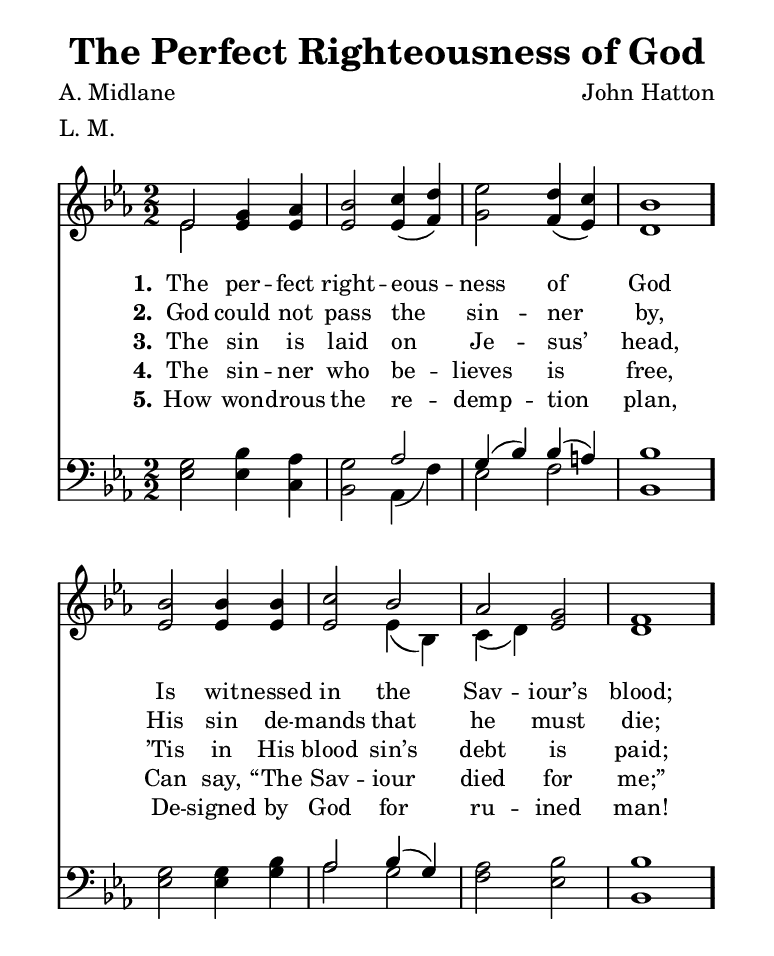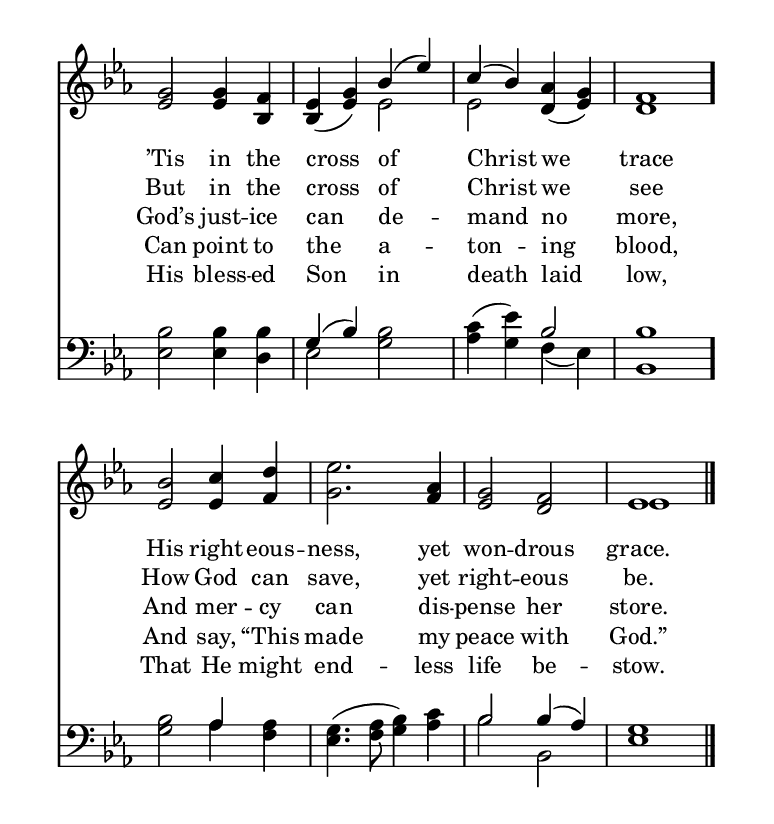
\include "common/global.ily"
\paper {
  \include "common/paper.ily"
  ragged-bottom = ##t
}

\header{
  hymnnumber = "264"
  title = "The Perfect Righteousness of God"
  tunename = "Duke Street"
  meter = "L. M."
  poet = "A. Midlane"
  composer = "John Hatton"
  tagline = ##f
}

global = {
  \include "common/overrides.ily"
  \override Staff.TimeSignature.style = #'numbered
  \time 2/2
  \override Score.MetronomeMark.transparent = ##t % hide all fermata changes too
  \tempo 4=120
  \key ees \major
  \autoBeamOff
}

notesSoprano = {
\global
\relative c' {

  ees2 g4 aes | bes2 c4( d) | ees2 d4( c) | bes1 |
  bes2 bes4 bes | c2 bes | aes g | f1 |
  g2 g4 f | ees( g) bes( ees) | c( bes) aes( g) | f1 |
  bes2 c4 d | ees2. aes,4 | g2 f | ees1 |

  \bar "|."

}
}

notesAlto = {
\global
\relative e' {

  ees2 ees4 ees | ees2 ees4( f) | g2 f4( ees) | d1 |
  ees2 ees4 ees | ees2 ees4( bes) | c( d) ees2 | d1 |
  ees2 ees4 bes | bes( ees) ees2 | ees2 d4( ees) | d1 |
  ees2 ees4 f | g2. f4 | ees2 d | ees1 |

}
}

notesTenor = {
\global
\relative a {

  g2 bes4 aes | g2 aes | g4( bes) bes( a) | bes1 |
  g2 g4 bes | aes2 bes4( g) | aes2 bes | bes1 |
  bes2 bes4 bes | g( bes) bes2 | c4( ees) bes2 | bes1 |
  bes2 aes4 aes | g4.( aes8 bes4) c | bes2 bes4( aes) | g1 |

}
}

notesBass = {
\global
\relative f {

  ees2 ees4 c | bes2 aes4( f') | ees2 f | bes,1 |
  ees2 ees4 g | aes2 g | f ees | bes1 |
  ees2 ees4 d | ees2 g | aes4( g) f( ees) | bes1 |
  g'2 aes4 f | ees4.( f8 g4) aes4 | bes2 bes, | ees1 |

}
}

wordsA = \lyricmode {
\set stanza = "1."

The per -- fect right -- eous -- ness of God \bar "."
Is wit -- nessed in the Sav -- iour’s blood; \bar "."
’Tis in the cross of Christ we trace \bar "."
His right -- eous -- ness, yet won -- drous grace. \bar "."

}

wordsB = \lyricmode {
\set stanza = "2."

God could not pass the sin -- ner by,
His sin de -- mands that he must die;
But in the cross of Christ we see
How God can save, yet right -- eous be.

}

wordsC = \lyricmode {
\set stanza = "3."

The sin is laid on Je -- sus’ head,
’Tis in His blood sin’s debt is paid;
God’s just -- ice can de -- mand no more,
And mer -- cy can dis -- pense her store.

}

wordsD = \lyricmode {
\set stanza = "4."

The sin -- ner who be -- lieves is free,
Can say, “The Sav -- iour died for me;”
Can point to the a -- ton -- ing blood,
And say, “This made my peace with God.”

}

wordsE = \lyricmode {
\set stanza = "5."

How won -- drous the re -- demp -- tion plan,
De -- signed by God for ru -- ined man!
His bless -- ed Son in death laid low,
That He might end -- less life be -- stow.

}

\score {
  \context ChoirStaff <<
    \context Staff = upper <<
      \set ChoirStaff.systemStartDelimiter = #'SystemStartBar
      \set ChoirStaff.printPartCombineTexts = ##f
      \partcombine #'(2 . 9) \notesSoprano \notesAlto
      \context NullVoice = sopranos { \voiceOne << \notesSoprano >> }
      \context NullVoice = altos { \voiceTwo << \notesAlto >> }
      \context Lyrics = one   \lyricsto sopranos \wordsA
      \context Lyrics = two   \lyricsto sopranos \wordsB
      \context Lyrics = three \lyricsto sopranos \wordsC
      \context Lyrics = four  \lyricsto sopranos \wordsD
      \context Lyrics = five  \lyricsto sopranos \wordsE
    >>
    \context Staff = men <<
      \clef bass
      \set ChoirStaff.printPartCombineTexts = ##f
      \partcombine #'(2 . 9) \notesTenor \notesBass
      \context NullVoice = tenors { \voiceOne << \notesTenor >> }
      \context NullVoice = basses { \voiceTwo << \notesBass >> }
    >>
  >>
  \layout {
    \include "common/layout.ily"
  }
  \midi{
    \include "common/midi.ily"
  }
}

\version "2.19.49"  % necessary for upgrading to future LilyPond versions.

% vi:set et ts=2 sw=2 ai nocindent syntax=lilypond:
